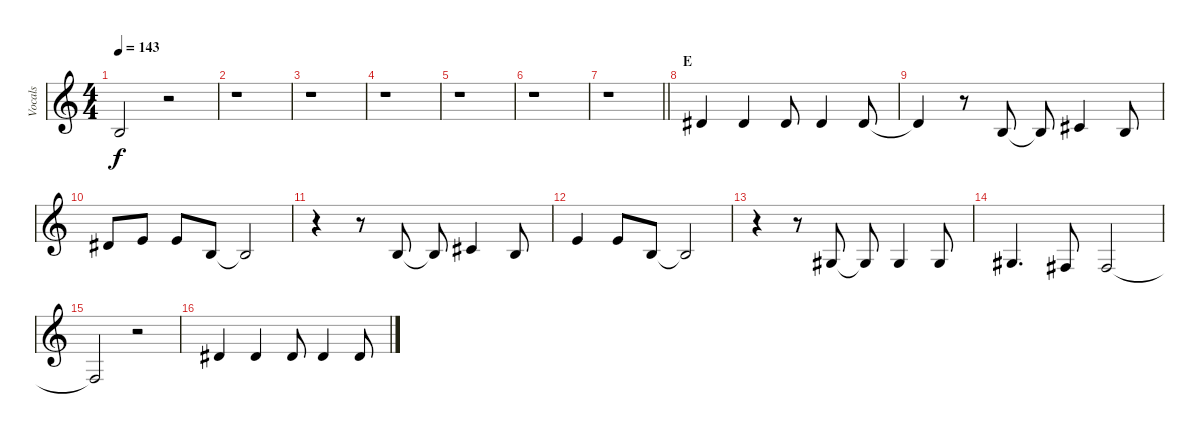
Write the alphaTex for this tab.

\track ("Vocals" "Vocals") {instrument lead8bassandlead}
\staff {score}
\tuning (Eb4 Bb3 Gb3 Db3 Ab2 Eb2) {hide}
\ts (4 4)
\tempo 143
\clef g2
\ks c
1.2{t}.2{dy f} r.2 |
r.1 |
r.1 |
r.1 |
r.1 |
r.1 |
\barLineRight lightlight
r.1 |
\section ("" "E")
0.1.4 0.1.4 0.1.8 0.1.4 0.1.8 |
0.1{t}.4 r.8 1.2.8 1.2{t}.8 3.2.4 1.2.8 |
0.1.8 1.1.8 1.1.8 1.2.8 1.2{t}.2 |
r.4 r.8 1.2.8 1.2{t}.8 3.2.4 1.2.8 |
1.1.4 1.1.8 1.2.8 1.2{t}.2 |
r.4 r.8 2.3.8 2.3{t}.8 2.3.4 2.3.8 |
2.3.4{d} 0.3.8 0.3.2 |
0.3{t}.2 r.2 |
0.1.4 0.1.4 0.1.8 0.1.4 0.1.8
